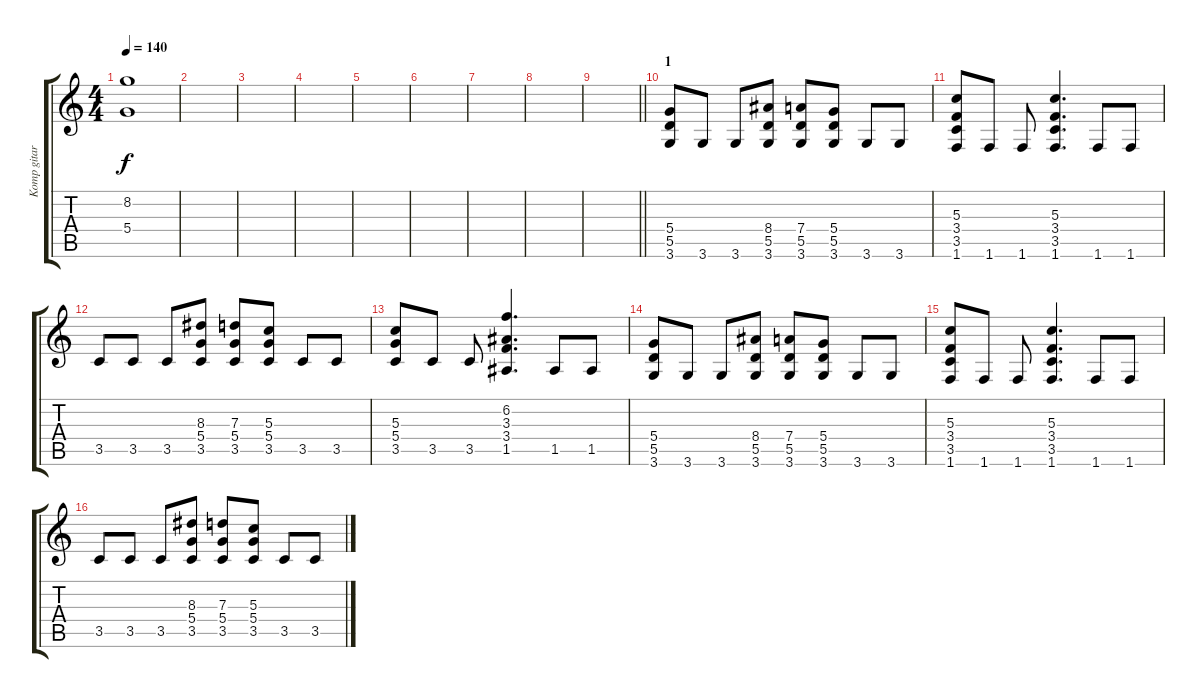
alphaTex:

\track ("Komp gitarr" "Komp gitar") {instrument overdrivenguitar}
\staff {score tabs}
\tuning (E4 B3 G3 D3 A2 E2) {hide}
\ts (4 4)
\tempo 140
\clef g2
\ks c
(8.2{t} 5.4{t}).1{dy f} |
|
|
|
|
|
|
|
\barLineRight lightlight
|
\section ("" "1")
(5.4 5.5 3.6).8 3.6.8 3.6.8 (8.4 5.5 3.6).8 (7.4 5.5 3.6).8 (5.4 5.5 3.6).8 3.6.8 3.6.8 |
(5.3 3.4 3.5 1.6).8 1.6.8 1.6.8 (5.3 3.4 3.5 1.6).4{d} 1.6.8 1.6.8 |
3.5.8 3.5.8 3.5.8 (8.3 5.4 3.5).8 (7.3 5.4 3.5).8 (5.3 5.4 3.5).8 3.5.8 3.5.8 |
(5.3 5.4 3.5).8 3.5.8 3.5.8 (6.2 3.3 3.4 1.5).4{d} 1.5.8 1.5.8 |
(5.4 5.5 3.6).8 3.6.8 3.6.8 (8.4 5.5 3.6).8 (7.4 5.5 3.6).8 (5.4 5.5 3.6).8 3.6.8 3.6.8 |
(5.3 3.4 3.5 1.6).8 1.6.8 1.6.8 (5.3 3.4 3.5 1.6).4{d} 1.6.8 1.6.8 |
3.5.8 3.5.8 3.5.8 (8.3 5.4 3.5).8 (7.3 5.4 3.5).8 (5.3 5.4 3.5).8 3.5.8 3.5.8
